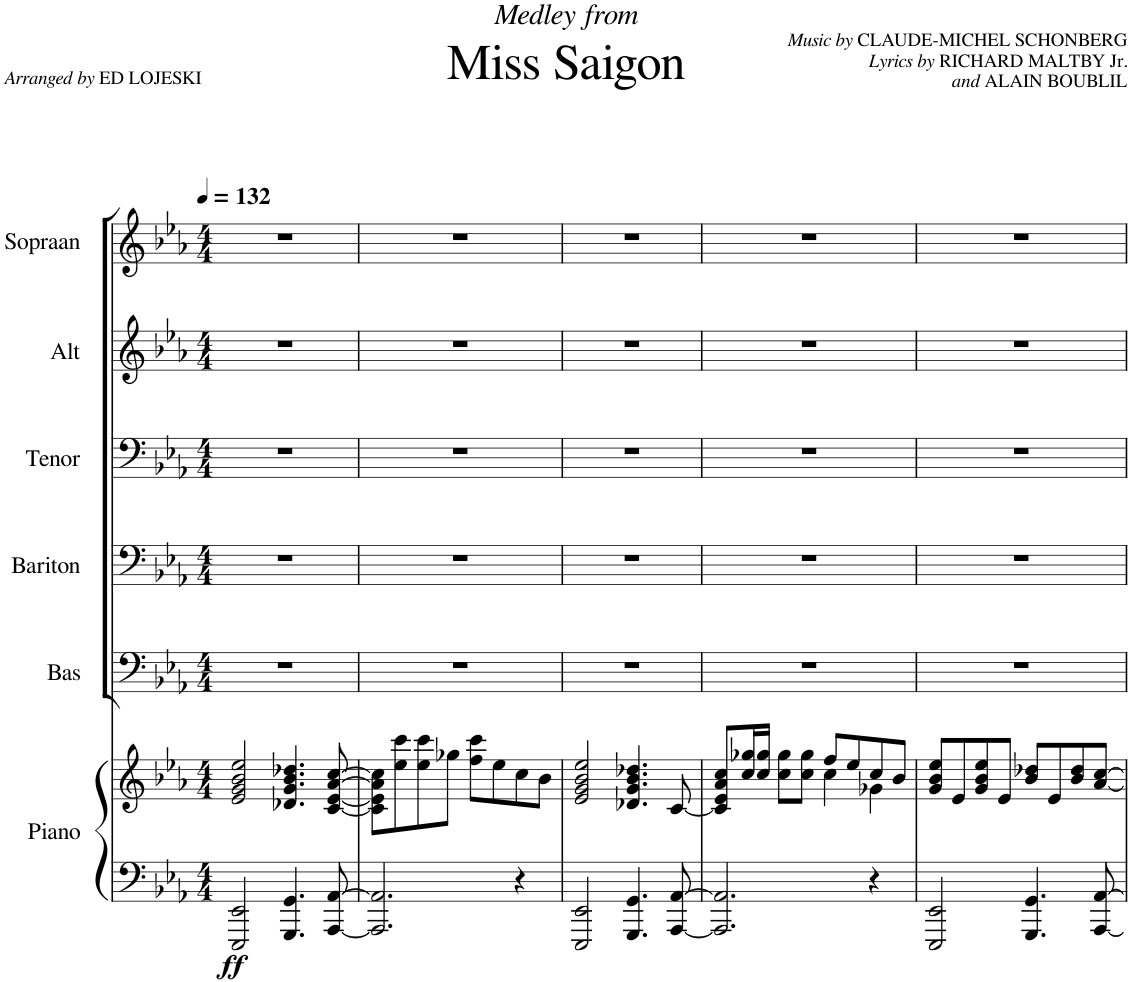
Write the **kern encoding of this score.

**kern	**kern	**dynam	**kern	**kern	**kern	**kern	**kern
*part6	*part6	*part6	*part5	*part4	*part3	*part2	*part1
*staff7	*staff6	*staff6/7	*staff5	*staff4	*staff3	*staff2	*staff1
*I"Piano	*	*	*I"Bas	*I"Bariton	*I"Tenor	*I"Alt	*I"Sopraan
*I'Pno	*	*	*I'B.2	*I'B.1	*I'T.	*I'A.	*I'S.
*clefF4	*clefG2	*	*clefF4	*clefF4	*clefF4	*clefG2	*clefG2
*	*	*	*Trd7c12	*	*	*	*
*k[b-e-a-]	*k[b-e-a-]	*	*k[b-e-a-]	*k[b-e-a-]	*k[b-e-a-]	*k[b-e-a-]	*k[b-e-a-]
*M4/4	*M4/4	*	*M4/4	*M4/4	*M4/4	*M4/4	*M4/4
*MM132	*MM132	*	*MM132	*MM132	*MM132	*MM132	*MM132
=1	=1	=1	=1	=1	=1	=1	=1
!	!	!LO:DY:b=2	!	!	!	!	!
2EEE-/ 2EE-/	2e-/ 2g/ 2b-/ 2ee-/	ff	1r	1r	1r	1r	1r
4.GGG/ 4.GG/	4.d-X/ 4.g/ 4.b-/ 4.dd-X/	.	.	.	.	.	.
[8AAA-/ [8AA-/	[8c/ [8e-/ [8a-/ [8cc/	.	.	.	.	.	.
=2	=2	=2	=2	=2	=2	=2	=2
2.AAA-/] 2.AA-/]	8c\] 8e-\] 8a-\] 8cc\]L	.	1r	1r	1r	1r	1r
.	8ee-\ 8ccc\	.	.	.	.	.	.
.	8ee-\ 8ccc\	.	.	.	.	.	.
.	8gg-X\J	.	.	.	.	.	.
.	8ff\ 8ccc\L	.	.	.	.	.	.
.	8ee-\	.	.	.	.	.	.
4r	8cc\	.	.	.	.	.	.
.	8b-\J	.	.	.	.	.	.
=3	=3	=3	=3	=3	=3	=3	=3
2EEE-/ 2EE-/	2e-/ 2g/ 2b-/ 2ee-/	.	1r	1r	1r	1r	1r
4.GGG/ 4.GG/	4.d-X/ 4.g/ 4.b-/ 4.dd-X/	.	.	.	.	.	.
[8AAA-/ [8AA-/	[8c/	.	.	.	.	.	.
=4	=4	=4	=4	=4	=4	=4	=4
*	*^	*	*	*	*	*	*
2.AAA-/] 2.AA-/]	8c/] 8e-/ 8a-/ 8cc/L	2ryy	.	1r	1r	1r	1r	1r
.	16cc/ 16gg-X/L	.	.	.	.	.	.	.
.	16cc/ 16gg-/JJ	.	.	.	.	.	.	.
.	8cc\ 8gg-\L	.	.	.	.	.	.	.
.	8cc\ 8gg-\J	.	.	.	.	.	.	.
.	8ff/L	4cc\	.	.	.	.	.	.
.	8ee-/	.	.	.	.	.	.	.
4r	8cc/	4g-X\	.	.	.	.	.	.
.	8b-/J	.	.	.	.	.	.	.
*	*v	*v	*	*	*	*	*	*
=5	=5	=5	=5	=5	=5	=5	=5
2EEE-/ 2EE-/	8g/ 8b-/ 8ee-/L	.	1r	1r	1r	1r	1r
.	8e-/	.	.	.	.	.	.
.	8g/ 8b-/ 8ee-/	.	.	.	.	.	.
.	8e-/J	.	.	.	.	.	.
4.GGG/ 4.GG/	8b-/ 8dd-X/L	.	.	.	.	.	.
.	8e-/	.	.	.	.	.	.
.	8b-/ 8dd-/	.	.	.	.	.	.
[8AAA-/ [8AA-/	[8a-/ [8cc/J	.	.	.	.	.	.
=	=	=	=	=	=	=	=
*-	*-	*-	*-	*-	*-	*-	*-
